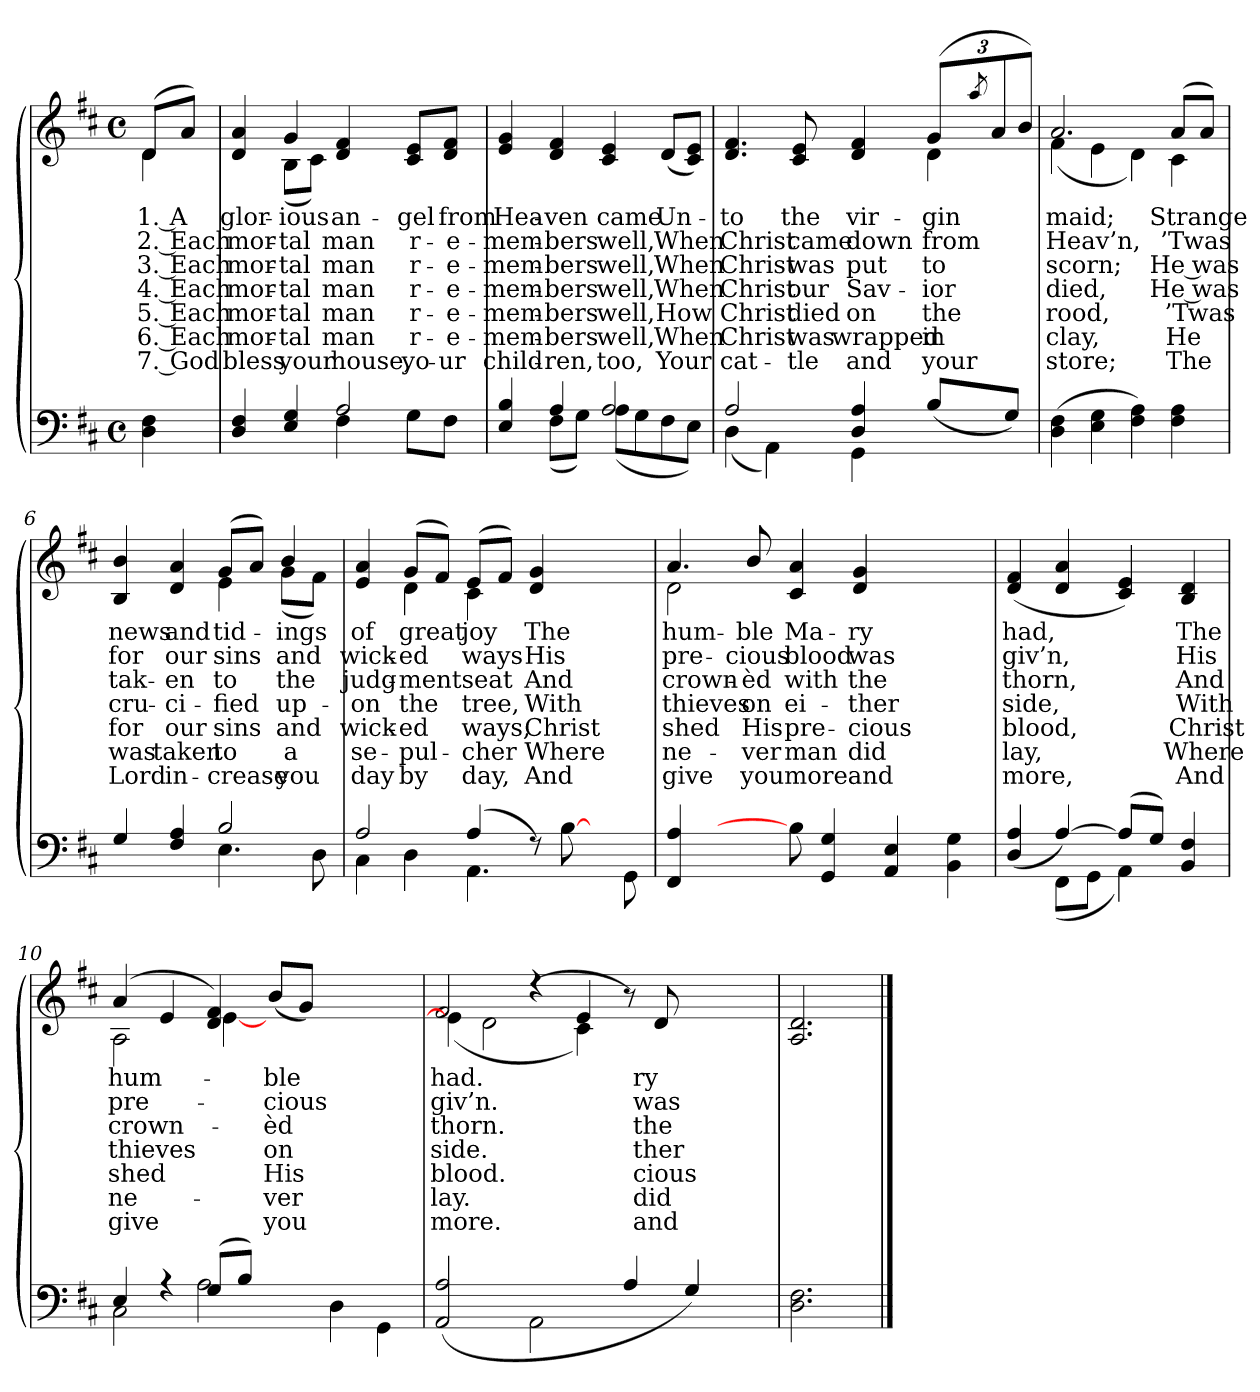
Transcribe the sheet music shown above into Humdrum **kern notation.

**kern	**kern	**text	**text	**text	**text	**text	**text	**text
*part2	*part1	*part1	*part1	*part1	*part1	*part1	*part1	*part1
*staff2	*staff1	*staff1	*staff1	*staff1	*staff1	*staff1	*staff1	*staff1
*clefF4	*clefG2	*	*	*	*	*	*	*
*k[f#c#]	*k[f#c#]	*	*	*	*	*	*	*
*D:	*D:	*	*	*	*	*	*	*
*M4/4	*M4/4	*	*	*	*	*	*	*
*met(c)	*met(c)	*	*	*	*	*	*	*
*MM100	*MM100	*	*	*	*	*	*	*
=1	=1	=1	=1	=1	=1	=1	=1	=1
!	!	!LO:LY:b	!LO:LY:b	!LO:LY:b	!LO:LY:b	!LO:LY:b	!LO:LY:b	!LO:LY:b
*	*^	*	*	*	*	*	*	*
4D\ 4F#\	(>8d/L	4d\	1. A	2. Each	3. Each	4. Each	5. Each	6. Each	7. God
.	8a/J)	.	.	.	.	.	.	.	.
=2	=2	=2	=2	=2	=2	=2	=2	=2	=2
*^	*	*	*	*	*	*	*	*	*
!	!	!	!	!LO:LY:b	!LO:LY:b	!LO:LY:b	!LO:LY:b	!LO:LY:b	!LO:LY:b	!LO:LY:b
4D/ 4F#/	2ryy	4d/ 4a/	4ryy	glor-	mor-	mor-	mor-	mor-	mor-	bless
!	!	!	!	!LO:LY:b	!LO:LY:b	!LO:LY:b	!LO:LY:b	!LO:LY:b	!LO:LY:b	!LO:LY:b
4E/ 4G/	.	4g/	(<8B\L	-ious	-tal	-tal	-tal	-tal	-tal	your
.	.	.	8c#\J)	.	.	.	.	.	.	.
!	!	!	!	!LO:LY:b	!LO:LY:b	!LO:LY:b	!LO:LY:b	!LO:LY:b	!LO:LY:b	!LO:LY:b
2A/	4F#\	4d/ 4f#/	2ryy	an-	man	man	man	man	man	house,
!	!	!	!	!LO:LY:b	!LO:LY:b	!LO:LY:b	!LO:LY:b	!LO:LY:b	!LO:LY:b	!LO:LY:b
.	8G\L	8c#/ 8e/L	.	-gel	r-	r-	r-	r-	r-	yo-
!	!	!	!	!LO:LY:b	!LO:LY:b	!LO:LY:b	!LO:LY:b	!LO:LY:b	!LO:LY:b	!LO:LY:b
.	8F#\J	8d/ 8f#/J	.	from	-e-	-e-	-e-	-e-	-e-	-ur
*	*	*v	*v	*	*	*	*	*	*	*
=3	=3	=3	=3	=3	=3	=3	=3	=3	=3
!	!	!	!LO:LY:b	!LO:LY:b	!LO:LY:b	!LO:LY:b	!LO:LY:b	!LO:LY:b	!LO:LY:b
4E/ 4B/	4ryy	4e/ 4g/	Hea-	-mem-	-mem-	-mem-	-mem-	-mem-	child-
!	!	!	!LO:LY:b	!LO:LY:b	!LO:LY:b	!LO:LY:b	!LO:LY:b	!LO:LY:b	!LO:LY:b
4A/	(<8F#\L	4d/ 4f#/	-ven	-bers	-bers	-bers	-bers	-bers	-ren,
.	8G\J)	.	.	.	.	.	.	.	.
!	!	!	!LO:LY:b	!LO:LY:b	!LO:LY:b	!LO:LY:b	!LO:LY:b	!LO:LY:b	!LO:LY:b
2A/	(<8A\L	4c#/ 4e/	came	well,	well,	well,	well,	well,	too,
.	8G\	.	.	.	.	.	.	.	.
!	!	!	!LO:LY:b	!LO:LY:b	!LO:LY:b	!LO:LY:b	!LO:LY:b	!LO:LY:b	!LO:LY:b
.	8F#\	(<8d/L	Un-	When	When	When	How	When	Your
.	8E\J)	8c#/ 8e/J)	.	.	.	.	.	.	.
=4	=4	=4	=4	=4	=4	=4	=4	=4	=4
!	!	!	!LO:LY:b	!LO:LY:b	!LO:LY:b	!LO:LY:b	!LO:LY:b	!LO:LY:b	!LO:LY:b
*	*	*^	*	*	*	*	*	*	*
2A/	(<4D\	4.d/ 4.f#/	2.ryy	-to	Christ	Christ	Christ	Christ	Christ	cat-
.	4AA\)	.	.	.	.	.	.	.	.	.
!	!	!	!	!LO:LY:b	!LO:LY:b	!LO:LY:b	!LO:LY:b	!LO:LY:b	!LO:LY:b	!LO:LY:b
.	.	8c#/ 8e/	.	the	came	was	our	died	was	-tle
!	!	!	!	!LO:LY:b	!LO:LY:b	!LO:LY:b	!LO:LY:b	!LO:LY:b	!LO:LY:b	!LO:LY:b
4D/ 4A/	4GG\	4d/ 4f#/	.	vir-	down	put	Sav-	on	wrapped	and
*	*	*Xbrackettup	*	*	*	*	*	*	*	*
!	!	!	!	!LO:LY:b	!LO:LY:b	!LO:LY:b	!LO:LY:b	!LO:LY:b	!LO:LY:b	!LO:LY:b
(>8B/L	4ryy	(>12g/L	4d\	-gin	from	to	-ior	the	in	your
.	.	8qaa/	.	.	.	.	.	.	.	.
.	.	12a/	.	.	.	.	.	.	.	.
8G/J)	.	.	.	.	.	.	.	.	.	.
.	.	12b/J)	.	.	.	.	.	.	.	.
*v	*v	*	*	*	*	*	*	*	*	*
!!LO:LB:g=z	!!
=5	=5	=5	=5	=5	=5	=5	=5	=5	=5
!	!	!	!LO:LY:b	!LO:LY:b	!LO:LY:b	!LO:LY:b	!LO:LY:b	!LO:LY:b	!LO:LY:b
(>4D\ 4F#\	2.a/	(<4f#\	maid;	Heav’n,	scorn;	died,	rood,	clay,	store;
4E\ 4G\	.	4e\	.	.	.	.	.	.	.
4F#\ 4A\)	.	4d\)	.	.	.	.	.	.	.
!	!	!	!LO:LY:b	!LO:LY:b	!LO:LY:b	!LO:LY:b	!LO:LY:b	!LO:LY:b	!LO:LY:b
4F#\ 4A\	(>8a/L	4c#\	Strange	’Twas	He was	He was	’Twas	He	The
.	8a/J)	.	.	.	.	.	.	.	.
=6	=6	=6	=6	=6	=6	=6	=6	=6	=6
*^	*	*	*	*	*	*	*	*	*
!	!	!	!	!LO:LY:b	!LO:LY:b	!LO:LY:b	!LO:LY:b	!LO:LY:b	!LO:LY:b	!LO:LY:b
4G/	2ryy	4B/ 4b/	2ryy	news	for	tak-	cru-	for	was	Lord
!	!	!	!	!LO:LY:b	!LO:LY:b	!LO:LY:b	!LO:LY:b	!LO:LY:b	!LO:LY:b	!LO:LY:b
4F#/ 4A/	.	4d/ 4a/	.	and	our	-en	-ci-	our	taken	in-
!	!	!	!	!LO:LY:b	!LO:LY:b	!LO:LY:b	!LO:LY:b	!LO:LY:b	!LO:LY:b	!LO:LY:b
2B/	4.E\	(>8g/L	4e\	tid-	sins	to	-fied	sins	to	-crease
.	.	8a/J)	.	.	.	.	.	.	.	.
!	!	!	!	!LO:LY:b	!LO:LY:b	!LO:LY:b	!LO:LY:b	!LO:LY:b	!LO:LY:b	!LO:LY:b
.	.	4b/	(<8g\L	-ings	and	the	up-	and	a	you
.	8D\	.	8f#\J)	.	.	.	.	.	.	.
=7	=7	=7	=7	=7	=7	=7	=7	=7	=7	=7
!	!	!	!	!LO:LY:b	!LO:LY:b	!LO:LY:b	!LO:LY:b	!LO:LY:b	!LO:LY:b	!LO:LY:b
2A/	4C#\	4e/ 4a/	4ryy	of	wick-	judg-	-on	wick-	se-	day
!	!	!	!	!LO:LY:b	!LO:LY:b	!LO:LY:b	!LO:LY:b	!LO:LY:b	!LO:LY:b	!LO:LY:b
.	4D\	(>8g/L	4d\	great	-ed	-ment	the	-ed	-pul-	by
.	.	8f#/J)	.	.	.	.	.	.	.	.
!	!	!	!	!LO:LY:b	!LO:LY:b	!LO:LY:b	!LO:LY:b	!LO:LY:b	!LO:LY:b	!LO:LY:b
(>4A/	4.AA\	(>8e/L	4c#\	joy	ways	seat	tree,	ways,	-cher	day,
.	.	8f#/J)	.	.	.	.	.	.	.	.
!	!	!	!	!LO:LY:b	!LO:LY:b	!LO:LY:b	!LO:LY:b	!LO:LY:b	!LO:LY:b	!LO:LY:b
8r)	.	4d/ 4g/	2ryy	The	His	And	With	Christ	Where	And
8ryy	[8B\	.	.	.	.	.	.	.	.	.
4ryy	8ryy	4ryy	.	.	.	.	.	.	.	.
.	8GG\	.	.	.	.	.	.	.	.	.
=8	=8	=8	=8	=8	=8	=8	=8	=8	=8	=8
!	!	!	!	!LO:LY:b	!LO:LY:b	!LO:LY:b	!LO:LY:b	!LO:LY:b	!LO:LY:b	!LO:LY:b
*v	*v	*	*	*	*	*	*	*	*	*
4FF#/ 4A/	4.a/	2d\	hum-	pre-	crown-	thieves	shed	ne-	give
4ryy	.	.	.	.	.	.	.	.	.
!	!	!	!LO:LY:b	!LO:LY:b	!LO:LY:b	!LO:LY:b	!LO:LY:b	!LO:LY:b	!LO:LY:b
.	8b/	.	-ble	-cious	-èd	on	His	-ver	you
!	!	!	!LO:LY:b	!LO:LY:b	!LO:LY:b	!LO:LY:b	!LO:LY:b	!LO:LY:b	!LO:LY:b
8B\]	4c#/ 4a/	4.ryy	Ma-	blood	with	ei-	pre-	man	more
4GG/ 4G/	.	.	.	.	.	.	.	.	.
!	!	!	!LO:LY:b	!LO:LY:b	!LO:LY:b	!LO:LY:b	!LO:LY:b	!LO:LY:b	!LO:LY:b
.	4d/ 4g/	.	-ry	was	the	-ther	-cious	did	and
4AA/ 4E/	.	2ryy	.	.	.	.	.	.	.
.	4.ryy	.	.	.	.	.	.	.	.
4BB\ 4G\	.	.	.	.	.	.	.	.	.
*	*v	*v	*	*	*	*	*	*	*
!!LO:PB:g=z
=9	=9	=9	=9	=9	=9	=9	=9	=9
*^	*	*	*	*	*	*	*	*
!	!	!	!LO:LY:b	!LO:LY:b	!LO:LY:b	!LO:LY:b	!LO:LY:b	!LO:LY:b	!LO:LY:b
(>4D/ 4A/	4ryy	(<4d/ 4f#/	had,	giv’n,	thorn,	side,	blood,	lay,	more,
[4A/)	(<8FF#\L	4d/ 4a/	.	.	.	.	.	.	.
.	8GG\J	.	.	.	.	.	.	.	.
(>8A/L]	4AA\)	4c#/ 4e/)	.	.	.	.	.	.	.
8G/J)	.	.	.	.	.	.	.	.	.
!	!	!	!LO:LY:b	!LO:LY:b	!LO:LY:b	!LO:LY:b	!LO:LY:b	!LO:LY:b	!LO:LY:b
4BB/ 4F#/	4ryy	4B/ 4d/	The	His	And	With	Christ	Where	And
=10	=10	=10	=10	=10	=10	=10	=10	=10	=10
!	!	!	!LO:LY:b	!LO:LY:b	!LO:LY:b	!LO:LY:b	!LO:LY:b	!LO:LY:b	!LO:LY:b
*	*	*^	*	*	*	*	*	*	*
4E/	2C#\	(>4a/	2A\	hum-	pre-	crown-	thieves	shed	ne-	give
4r	.	4e/	.	.	.	.	.	.	.	.
(>8G/L	2A\	4d/ 4f#/)	[4e\	.	.	.	.	.	.	.
8B/J)	.	.	.	.	.	.	.	.	.	.
!	!	!	!	!LO:LY:b	!LO:LY:b	!LO:LY:b	!LO:LY:b	!LO:LY:b	!LO:LY:b	!LO:LY:b
4ryy	.	(>8b/L	2.ryy	-ble	-cious	-èd	on	His	-ver	you
.	.	8g/J)	.	.	.	.	.	.	.	.
2ryy	4D\	2ryy	.	.	.	.	.	.	.	.
.	4GG\	.	.	.	.	.	.	.	.	.
=11	=11	=11	=11	=11	=11	=11	=11	=11	=11	=11
!	!	!	!	!LO:LY:b	!LO:LY:b	!LO:LY:b	!LO:LY:b	!LO:LY:b	!LO:LY:b	!LO:LY:b
!	!	!	!	!LO:LY:b	!LO:LY:b	!LO:LY:b	!LO:LY:b	!LO:LY:b	!LO:LY:b	!LO:LY:b
(>2AA/ 2A/	2ryy	2f#/	(<4e\]	had.	giv’n.	thorn.	side.	blood.	lay.	more.
.	.	.	2d\	.	.	.	.	.	.	.
2ryy	2AA\	(<4r	.	.	.	.	.	.	.	.
.	.	4e/	4c#\)	.	.	.	.	.	.	.
4A/	2.ryy	8r)	2ryy	.	.	.	.	.	.	.
!	!	!	!	!LO:LY:b	!LO:LY:b	!LO:LY:b	!LO:LY:b	!LO:LY:b	!LO:LY:b	!LO:LY:b
.	.	8d/	.	-ry	was	the	-ther	-cious	did	and
4G/)	.	2ryy	.	.	.	.	.	.	.	.
4ryy	.	.	4ryy	.	.	.	.	.	.	.
*v	*v	*	*	*	*	*	*	*	*	*
*	*v	*v	*	*	*	*	*	*	*
=12	=12	=12	=12	=12	=12	=12	=12	=12
2.D\ 2.F#\	2.A/ 2.d/	.	.	.	.	.	.	.
==	==	==	==	==	==	==	==	==
*-	*-	*-	*-	*-	*-	*-	*-	*-
